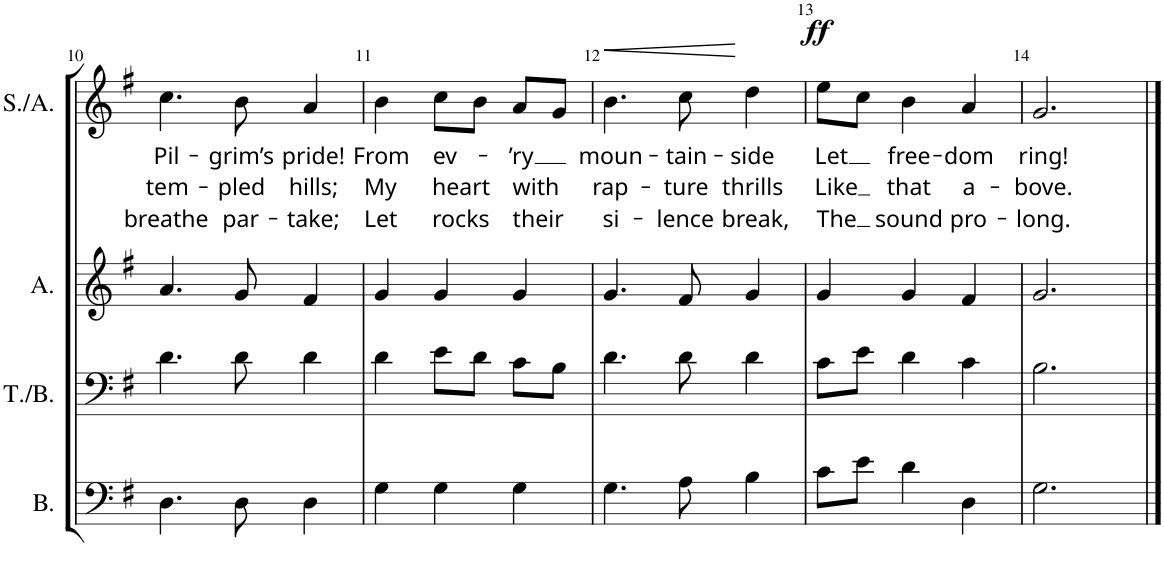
**kern	**kern	**kern	**kern	**text	**text	**text	**dynam
*part4	*part3	*part2	*part1	*part1	*part1	*part1	*part1
*staff4	*staff3	*staff2	*staff1	*staff1	*staff1	*staff1	*staff1
*I"Bass	*I"T./B.	*I"Alto	*I"S./A.	*	*	*	*
*I'B.	*I'T./B.	*I'A.	*I'S./A.	*	*	*	*
!!LO:PB:g=z
*clefF4	*clefF4	*clefG2	*clefG2	*	*	*	*
*k[f#]	*k[f#]	*k[f#]	*k[f#]	*	*	*	*
*M3/4	*M3/4	*M3/4	*M3/4	*	*	*	*
=10	=10	=10	=10	=10	=10	=10	=10
!	!	!	!	!LO:LY:b	!LO:LY:b	!LO:LY:b	!
4.D\	4.d\	4.a/	4.cc\	Pil-	tem-	breathe	.
!	!	!	!	!LO:LY:b	!LO:LY:b	!LO:LY:b	!
8D\	8d\	8g/	8b\	-grim’s	-pled	par-	.
!	!	!	!	!LO:LY:b	!LO:LY:b	!LO:LY:b	!
4D\	4d\	4f#/	4a/	pride!	hills;	-take;	.
=11	=11	=11	=11	=11	=11	=11	=11
!	!	!	!	!LO:LY:b	!LO:LY:b	!LO:LY:b	!
4G\	4d\	4g/	4b\	From	My	Let	.
!	!	!	!	!LO:LY:b	!LO:LY:b	!LO:LY:b	!
4G\	8e\L	4g/	8cc\L	ev-	heart	rocks	.
.	8d\J	.	8b\J	.	.	.	.
!	!	!	!	!LO:LY:b	!LO:LY:b	!LO:LY:b	!
4G\	8c\L	4g/	8a/L	-’ry	with	their	.
.	8B\J	.	8g/J	.	.	.	.
=12	=12	=12	=12	=12	=12	=12	=12
!	!	!	!	!LO:LY:b	!LO:LY:b	!LO:LY:b	!LO:HP:b
4.G\	4.d\	4.g/	4.b\	moun-	rap-	si-	<
!	!	!	!	!LO:LY:b	!LO:LY:b	!LO:LY:b	!
8A\	8d\	8f#/	8cc\	-tain-	-ture	-lence	.
!	!	!	!	!LO:LY:b	!LO:LY:b	!LO:LY:b	!
4B\	4d\	4g/	4dd\	-side	thrills	break,	[
=13	=13	=13	=13	=13	=13	=13	=13
!	!	!	!	!LO:LY:b	!LO:LY:b	!LO:LY:b	!LO:DY:a
8c\L	8c\L	4g/	8ee\L	Let	Like	The	ff
8e\J	8e\J	.	8cc\J	.	.	.	.
!	!	!	!	!LO:LY:b	!LO:LY:b	!LO:LY:b	!
4d\	4d\	4g/	4b\	free-	that	sound	.
!	!	!	!	!LO:LY:b	!LO:LY:b	!LO:LY:b	!
4D\	4c\	4f#/	4a/	-dom	a-	pro-	.
=14	=14	=14	=14	=14	=14	=14	=14
!	!	!	!	!LO:LY:b	!LO:LY:b	!LO:LY:b	!
2.G\	2.B\	2.g/	2.g/	ring!	-bove.	-long.	.
==	==	==	==	==	==	==	==
*-	*-	*-	*-	*-	*-	*-	*-
